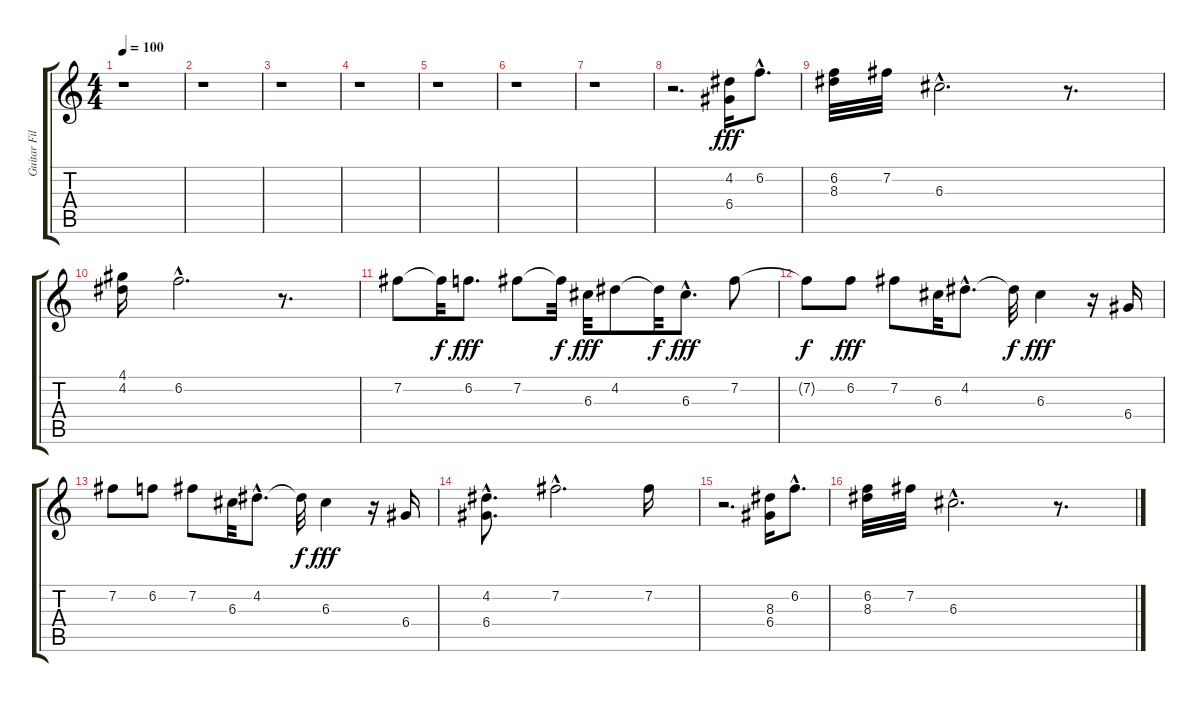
\track ("Guitar Fills" "Guitar Fil") {instrument electricguitarjazz}
\staff {score tabs}
\tuning (E4 B3 G3 D3 A2 E2) {hide}
\ts (4 4)
\tempo 100
\clef g2
\ks c
r.1{dy fff} |
r.1 |
r.1 |
r.1 |
r.1 |
r.1 |
r.1 |
r.2{d} (4.2 6.4).16 6.2{hac}.8{d} |
(6.2 8.3).32 7.2.32 6.3{hac}.2{d} r.8{d} |
(4.1 4.2).16 6.2{hac}.2{d} r.8{d} |
7.2.8 7.2{t}.32{dy f} 6.2.8{d dy fff} 7.2.8 7.2{t}.32{dy f} 6.3.32{dy fff} 4.2.8 4.2{t}.32{dy f} 6.3{hac}.8{d dy fff} 7.2.8 |
7.2{t}.8{dy f} 6.2.8{dy fff} 7.2.8 6.3.32 4.2{hac}.8{d} 4.2{t}.32{dy f} 6.3.4{dy fff} r.16 6.4.16 |
7.2.8 6.2.8 7.2.8 6.3.32 4.2{hac}.8{d} 4.2{t}.32{dy f} 6.3.4{dy fff} r.16 6.4.16 |
(4.2{hac} 6.4).8{d} 7.2{hac}.2{d} 7.2.16 |
r.2{d} (8.3 6.4).16 6.2{hac}.8{d} |
(6.2 8.3).32 7.2.32 6.3{hac}.2{d} r.8{d}
